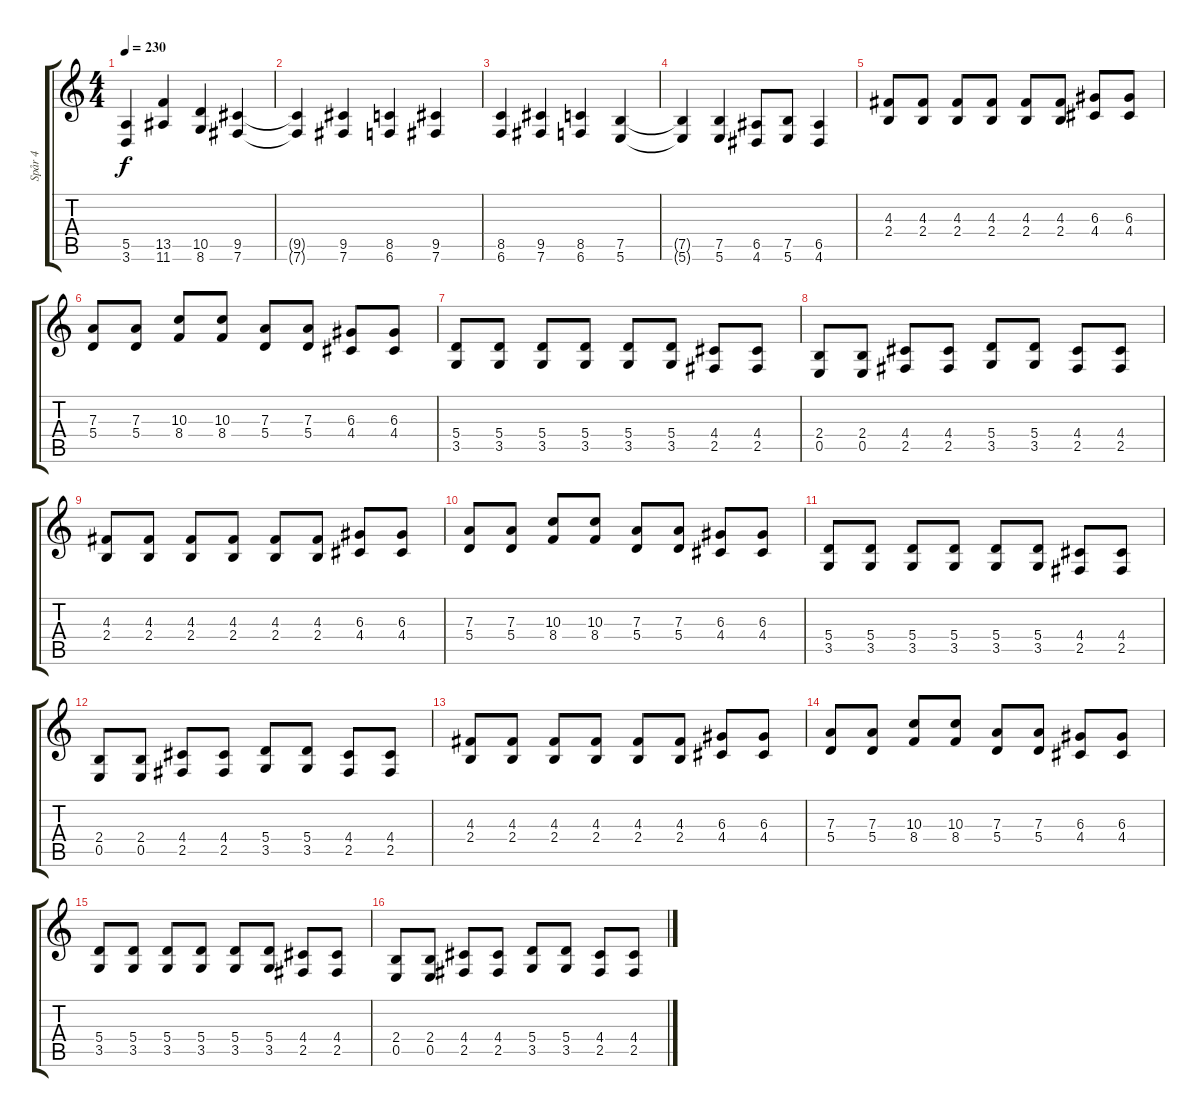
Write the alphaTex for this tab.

\track ("Spår 4" "Spår 4") {instrument distortionguitar}
\staff {score tabs}
\tuning (B3 Gb3 D3 A2 E2 B1) {hide}
\ts (4 4)
\tempo 230
\clef g2
\ks c
(5.5 3.6).4{dy f} (13.5 11.6).4 (10.5 8.6).4 (9.5 7.6).4 |
(9.5{t} 7.6{t}).4 (9.5 7.6).4 (8.5 6.6).4 (9.5 7.6).4 |
(8.5 6.6).4 (9.5 7.6).4 (8.5 6.6).4 (7.5 5.6).4 |
(7.5{t} 5.6{t}).4 (7.5 5.6).4 (6.5 4.6).8 (7.5 5.6).8 (6.5 4.6).4 |
(4.3 2.4).8 (4.3 2.4).8 (4.3 2.4).8 (4.3 2.4).8 (4.3 2.4).8 (4.3 2.4).8 (6.3 4.4).8 (6.3 4.4).8 |
(7.3 5.4).8 (7.3 5.4).8 (10.3 8.4).8 (10.3 8.4).8 (7.3 5.4).8 (7.3 5.4).8 (6.3 4.4).8 (6.3 4.4).8 |
(5.4 3.5).8 (5.4 3.5).8 (5.4 3.5).8 (5.4 3.5).8 (5.4 3.5).8 (5.4 3.5).8 (4.4 2.5).8 (4.4 2.5).8 |
(2.4 0.5).8 (2.4 0.5).8 (4.4 2.5).8 (4.4 2.5).8 (5.4 3.5).8 (5.4 3.5).8 (4.4 2.5).8 (4.4 2.5).8 |
(4.3 2.4).8 (4.3 2.4).8 (4.3 2.4).8 (4.3 2.4).8 (4.3 2.4).8 (4.3 2.4).8 (6.3 4.4).8 (6.3 4.4).8 |
(7.3 5.4).8 (7.3 5.4).8 (10.3 8.4).8 (10.3 8.4).8 (7.3 5.4).8 (7.3 5.4).8 (6.3 4.4).8 (6.3 4.4).8 |
(5.4 3.5).8 (5.4 3.5).8 (5.4 3.5).8 (5.4 3.5).8 (5.4 3.5).8 (5.4 3.5).8 (4.4 2.5).8 (4.4 2.5).8 |
(2.4 0.5).8 (2.4 0.5).8 (4.4 2.5).8 (4.4 2.5).8 (5.4 3.5).8 (5.4 3.5).8 (4.4 2.5).8 (4.4 2.5).8 |
(4.3 2.4).8 (4.3 2.4).8 (4.3 2.4).8 (4.3 2.4).8 (4.3 2.4).8 (4.3 2.4).8 (6.3 4.4).8 (6.3 4.4).8 |
(7.3 5.4).8 (7.3 5.4).8 (10.3 8.4).8 (10.3 8.4).8 (7.3 5.4).8 (7.3 5.4).8 (6.3 4.4).8 (6.3 4.4).8 |
(5.4 3.5).8 (5.4 3.5).8 (5.4 3.5).8 (5.4 3.5).8 (5.4 3.5).8 (5.4 3.5).8 (4.4 2.5).8 (4.4 2.5).8 |
(2.4 0.5).8 (2.4 0.5).8 (4.4 2.5).8 (4.4 2.5).8 (5.4 3.5).8 (5.4 3.5).8 (4.4 2.5).8 (4.4 2.5).8
